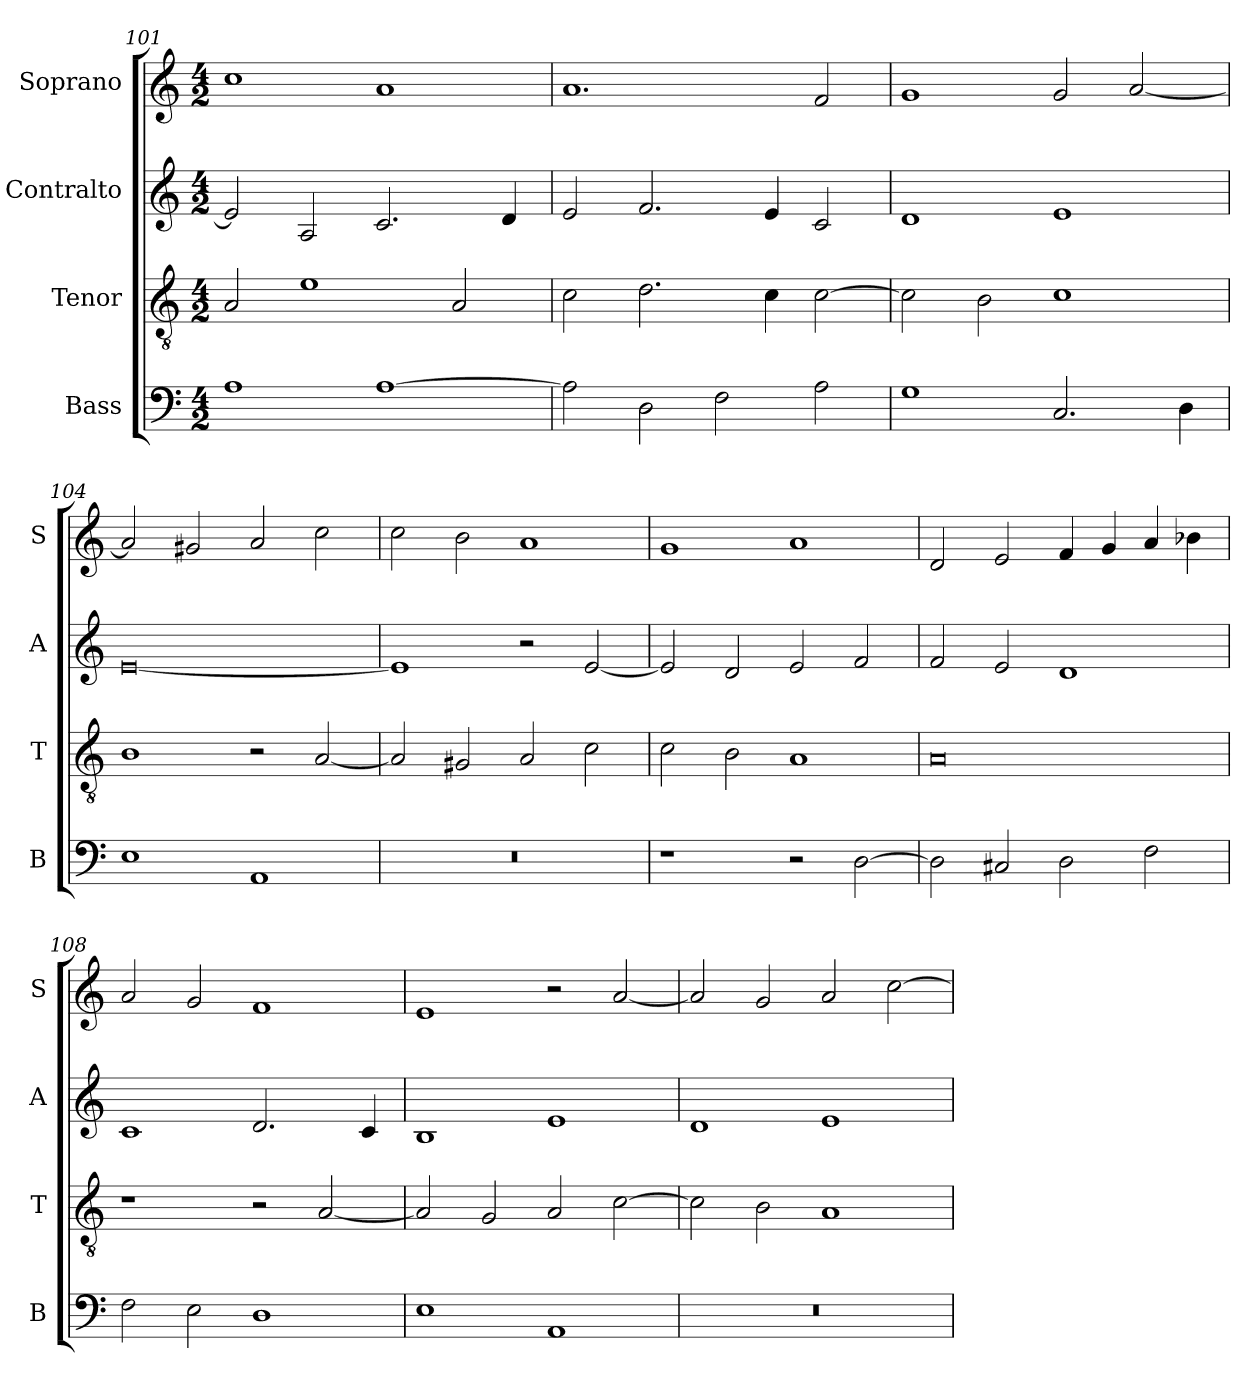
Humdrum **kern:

**kern	**kern	**kern	**kern
*part4	*part3	*part2	*part1
*staff4	*staff3	*staff2	*staff1
*I"Bass	*I"Tenor	*I"Contralto	*I"Soprano
*I'B	*I'T	*I'A	*I'S
*clefF4	*clefGv2	*clefG2	*clefG2
*k[]	*k[]	*k[]	*k[]
*E:phr	*E:phr	*E:phr	*E:phr
*M4/2	*M4/2	*M4/2	*M4/2
=101	=101	=101	=101
1A	2A	2e]	1cc
.	1e	2A	.
[1A	.	2.c	1a
.	2A	.	.
.	.	4d	.
=102	=102	=102	=102
2A]	2c	2e	1.a
2D	2.d	2.f	.
2F	.	.	.
.	4c	4e	.
2A	[2c	2c	2f
=103	=103	=103	=103
1G	2c]	1d	1g
.	2B	.	.
2.C	1c	1e	2g
.	.	.	[2a
4D	.	.	.
=104	=104	=104	=104
1E	1B	[0e	2a]
.	.	.	2g#X
1AA	2r	.	2a
.	[2A	.	2cc
=105	=105	=105	=105
0r	2A]	1e]	2cc
.	2G#X	.	2b
.	2A	2r	1a
.	2c	[2e	.
=106	=106	=106	=106
1r	2c	2e]	1g
.	2B	2d	.
2r	1A	2e	1a
[2D	.	2f	.
=107	=107	=107	=107
2D]	0A	2f	2d
2C#X	.	2e	2e
2D	.	1d	4f
.	.	.	4g
2F	.	.	4a
.	.	.	4b-X
=108	=108	=108	=108
2F	1r	1c	2a
2E	.	.	2g
1D	2r	2.d	1f
.	[2A	.	.
.	.	4c	.
=109	=109	=109	=109
1E	2A]	1B	1e
.	2G	.	.
1AA	2A	1e	2r
.	[2c	.	[2a
=110	=110	=110	=110
0r	2c]	1d	2a]
.	2B	.	2g
.	1A	1e	2a
.	.	.	[2cc
=	=	=	=
*-	*-	*-	*-
